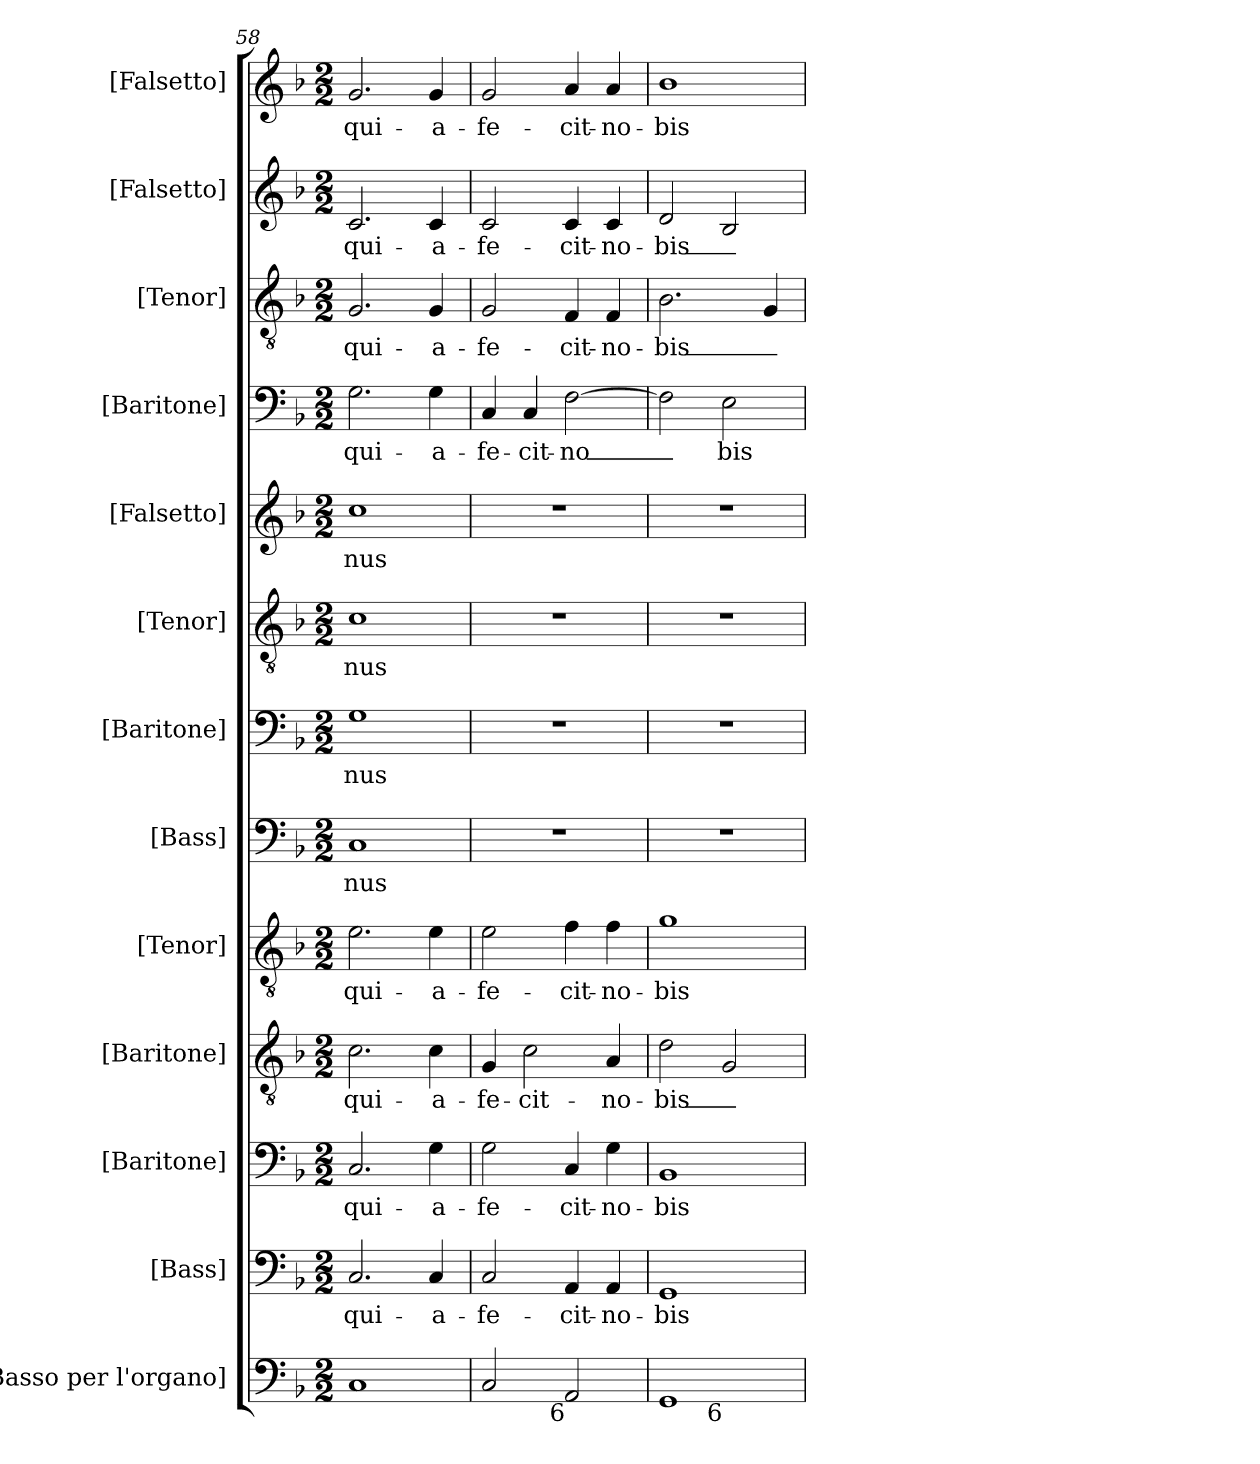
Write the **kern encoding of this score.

**kern	**kern	**text	**kern	**text	**kern	**text	**kern	**text	**kern	**text	**kern	**text	**kern	**text	**kern	**text	**kern	**text	**kern	**text	**kern	**text	**kern	**text
*part13	*part12	*part12	*part11	*part11	*part10	*part10	*part9	*part9	*part8	*part8	*part7	*part7	*part6	*part6	*part5	*part5	*part4	*part4	*part3	*part3	*part2	*part2	*part1	*part1
*staff13	*staff12	*staff12	*staff11	*staff11	*staff10	*staff10	*staff9	*staff9	*staff8	*staff8	*staff7	*staff7	*staff6	*staff6	*staff5	*staff5	*staff4	*staff4	*staff3	*staff3	*staff2	*staff2	*staff1	*staff1
*I"[Basso per l'organo]	*I"[Bass]	*	*I"[Baritone]	*	*I"[Baritone]	*	*I"[Tenor]	*	*I"[Bass]	*	*I"[Baritone]	*	*I"[Tenor]	*	*I"[Falsetto]	*	*I"[Baritone]	*	*I"[Tenor]	*	*I"[Falsetto]	*	*I"[Falsetto]	*
*	*I'B.	*	*I'Bar.	*	*I'Bar.	*	*I'T.	*	*I'B.	*	*I'Bar.	*	*I'T.	*	*I'A.	*	*I'Bar.	*	*I'T.	*	*I'A.	*	*I'A.	*
*clefF4	*clefF4	*	*clefF4	*	*clefGv2	*	*clefGv2	*	*clefF4	*	*clefF4	*	*clefGv2	*	*clefG2	*	*clefF4	*	*clefGv2	*	*clefG2	*	*clefG2	*
*	*	*	*	*	*ITrd7c12	*	*ITrd7c12	*	*	*	*	*	*ITrd7c12	*	*	*	*	*	*ITrd7c12	*	*	*	*	*
*k[b-]	*k[b-]	*	*k[b-]	*	*k[b-]	*	*k[b-]	*	*k[b-]	*	*k[b-]	*	*k[b-]	*	*k[b-]	*	*k[b-]	*	*k[b-]	*	*k[b-]	*	*k[b-]	*
*F:	*F:	*	*F:	*	*F:	*	*F:	*	*F:	*	*F:	*	*F:	*	*F:	*	*F:	*	*F:	*	*F:	*	*F:	*
*M2/2	*M2/2	*	*M2/2	*	*M2/2	*	*M2/2	*	*M2/2	*	*M2/2	*	*M2/2	*	*M2/2	*	*M2/2	*	*M2/2	*	*M2/2	*	*M2/2	*
=58	=58	=58	=58	=58	=58	=58	=58	=58	=58	=58	=58	=58	=58	=58	=58	=58	=58	=58	=58	=58	=58	=58	=58	=58
!	!	!LO:LY:b:color=#000000	!	!	!	!	!	!	!	!	!	!	!	!	!	!	!	!	!	!	!	!	!	!
!	!	!	!	!LO:LY:b:color=#000000	!	!	!	!	!	!	!	!	!	!	!	!	!	!	!	!	!	!	!	!
!	!	!	!	!	!	!LO:LY:b:color=#000000	!	!	!	!	!	!	!	!	!	!	!	!	!	!	!	!	!	!
!	!	!	!	!	!	!	!	!LO:LY:b:color=#000000	!	!	!	!	!	!	!	!	!	!	!	!	!	!	!	!
!	!	!	!	!	!	!	!	!	!	!LO:LY:b:color=#000000	!	!	!	!	!	!	!	!	!	!	!	!	!	!
!	!	!	!	!	!	!	!	!	!	!	!	!LO:LY:b:color=#000000	!	!	!	!	!	!	!	!	!	!	!	!
!	!	!	!	!	!	!	!	!	!	!	!	!	!	!LO:LY:b:color=#000000	!	!	!	!	!	!	!	!	!	!
!	!	!	!	!	!	!	!	!	!	!	!	!	!	!	!	!LO:LY:b:color=#000000	!	!	!	!	!	!	!	!
!	!	!	!	!	!	!	!	!	!	!	!	!	!	!	!	!	!	!LO:LY:b:color=#000000	!	!	!	!	!	!
!	!	!	!	!	!	!	!	!	!	!	!	!	!	!	!	!	!	!	!	!LO:LY:b:color=#000000	!	!	!	!
!	!	!	!	!	!	!	!	!	!	!	!	!	!	!	!	!	!	!	!	!	!	!LO:LY:b:color=#000000	!	!
!	!	!	!	!	!	!	!	!	!	!	!	!	!	!	!	!	!	!	!	!	!	!	!	!LO:LY:b:color=#000000
1Ci	2.Ci/	-qui--	2.Ci/	-qui--	2.Ci\	-qui--	2.Ei\	-qui--	1Ci	-nus-	1Gi	-nus-	1Ci	-nus-	1cci	-nus-	2.Gi\	-qui--	2.GGi/	-qui--	2.ci/	-qui--	2.gi/	-qui--
!	!	!LO:LY:b:color=#000000	!	!	!	!	!	!	!	!	!	!	!	!	!	!	!	!	!	!	!	!	!	!
!	!	!	!	!LO:LY:b:color=#000000	!	!	!	!	!	!	!	!	!	!	!	!	!	!	!	!	!	!	!	!
!	!	!	!	!	!	!LO:LY:b:color=#000000	!	!	!	!	!	!	!	!	!	!	!	!	!	!	!	!	!	!
!	!	!	!	!	!	!	!	!LO:LY:b:color=#000000	!	!	!	!	!	!	!	!	!	!	!	!	!	!	!	!
!	!	!	!	!	!	!	!	!	!	!	!	!	!	!	!	!	!	!LO:LY:b:color=#000000	!	!	!	!	!	!
!	!	!	!	!	!	!	!	!	!	!	!	!	!	!	!	!	!	!	!	!LO:LY:b:color=#000000	!	!	!	!
!	!	!	!	!	!	!	!	!	!	!	!	!	!	!	!	!	!	!	!	!	!	!LO:LY:b:color=#000000	!	!
!	!	!	!	!	!	!	!	!	!	!	!	!	!	!	!	!	!	!	!	!	!	!	!	!LO:LY:b:color=#000000
.	4Ci/	-a-	4Gi\	-a-	4Ci\	-a-	4Ei\	-a-	.	.	.	.	.	.	.	.	4Gi\	-a-	4GGi/	-a-	4ci/	-a-	4gi/	-a-
=59	=59	=59	=59	=59	=59	=59	=59	=59	=59	=59	=59	=59	=59	=59	=59	=59	=59	=59	=59	=59	=59	=59	=59	=59
!	!	!LO:LY:b:color=#000000	!	!	!	!	!	!	!	!	!	!	!	!	!	!	!	!	!	!	!	!	!	!
!	!	!	!	!LO:LY:b:color=#000000	!	!	!	!	!	!	!	!	!	!	!	!	!	!	!	!	!	!	!	!
!	!	!	!	!	!	!LO:LY:b:color=#000000	!	!	!	!	!	!	!	!	!	!	!	!	!	!	!	!	!	!
!	!	!	!	!	!	!	!	!LO:LY:b:color=#000000	!	!	!	!	!	!	!	!	!	!	!	!	!	!	!	!
!	!	!	!	!	!	!	!	!	!	!	!	!	!	!	!	!	!	!LO:LY:b:color=#000000	!	!	!	!	!	!
!	!	!	!	!	!	!	!	!	!	!	!	!	!	!	!	!	!	!	!	!LO:LY:b:color=#000000	!	!	!	!
!	!	!	!	!	!	!	!	!	!	!	!	!	!	!	!	!	!	!	!	!	!	!LO:LY:b:color=#000000	!	!
!	!	!	!	!	!	!	!	!	!	!	!	!	!	!	!	!	!	!	!	!	!	!	!	!LO:LY:b:color=#000000
2Ci/	2Ci/	-fe--	2Gi\	-fe--	4GGi/	-fe--	2Ei\	-fe--	1r	.	1r	.	1r	.	1r	.	4Ci/	-fe--	2GGi/	-fe--	2ci/	-fe--	2gi/	-fe--
!	!	!	!	!	!	!LO:LY:b:color=#000000	!	!	!	!	!	!	!	!	!	!	!	!	!	!	!	!	!	!
!	!	!	!	!	!	!	!	!	!	!	!	!	!	!	!	!	!	!LO:LY:b:color=#000000	!	!	!	!	!	!
.	.	.	.	.	2Ci\	-cit-	.	.	.	.	.	.	.	.	.	.	4Ci/	-cit-	.	.	.	.	.	.
!	!	!LO:LY:b:color=#000000	!	!	!	!	!	!	!	!	!	!	!	!	!	!	!	!	!	!	!	!	!	!
!	!	!	!	!LO:LY:b:color=#000000	!	!	!	!	!	!	!	!	!	!	!	!	!	!	!	!	!	!	!	!
!	!	!	!	!	!	!	!	!LO:LY:b:color=#000000	!	!	!	!	!	!	!	!	!	!	!	!	!	!	!	!
!	!	!	!	!	!	!	!	!	!	!	!	!	!	!	!	!	!	!LO:LY:b:color=#000000	!	!	!	!	!	!
!	!	!	!	!	!	!	!	!	!	!	!	!	!	!	!	!	!	!	!	!LO:LY:b:color=#000000	!	!	!	!
!	!	!	!	!	!	!	!	!	!	!	!	!	!	!	!	!	!	!	!	!	!	!LO:LY:b:color=#000000	!	!
!LO:TX:b:rj:t=6	!	!	!	!	!	!	!	!	!	!	!	!	!	!	!	!	!	!	!	!	!	!	!	!
!	!	!	!	!	!	!	!	!	!	!	!	!	!	!	!	!	!	!	!	!	!	!	!	!LO:LY:b:color=#000000
2AAi/	4AAi/	-cit-	4Ci/	-cit-	.	.	4Fi\	-cit-	.	.	.	.	.	.	.	.	[2Fi\	-no_-	4FFi/	-cit-	4ci/	-cit-	4ai/	-cit-
!	!	!LO:LY:b:color=#000000	!	!	!	!	!	!	!	!	!	!	!	!	!	!	!	!	!	!	!	!	!	!
!	!	!	!	!LO:LY:b:color=#000000	!	!	!	!	!	!	!	!	!	!	!	!	!	!	!	!	!	!	!	!
!	!	!	!	!	!	!LO:LY:b:color=#000000	!	!	!	!	!	!	!	!	!	!	!	!	!	!	!	!	!	!
!	!	!	!	!	!	!	!	!LO:LY:b:color=#000000	!	!	!	!	!	!	!	!	!	!	!	!	!	!	!	!
!	!	!	!	!	!	!	!	!	!	!	!	!	!	!	!	!	!	!	!	!LO:LY:b:color=#000000	!	!	!	!
!	!	!	!	!	!	!	!	!	!	!	!	!	!	!	!	!	!	!	!	!	!	!LO:LY:b:color=#000000	!	!
!	!	!	!	!	!	!	!	!	!	!	!	!	!	!	!	!	!	!	!	!	!	!	!	!LO:LY:b:color=#000000
.	4AAi/	-no--	4Gi\	-no--	4AAi/	-no--	4Fi\	-no--	.	.	.	.	.	.	.	.	.	.	4FFi/	-no--	4ci/	-no--	4ai/	-no--
=60	=60	=60	=60	=60	=60	=60	=60	=60	=60	=60	=60	=60	=60	=60	=60	=60	=60	=60	=60	=60	=60	=60	=60	=60
!	!	!LO:LY:b:color=#000000	!	!	!	!	!	!	!	!	!	!	!	!	!	!	!	!	!	!	!	!	!	!
!	!	!	!	!LO:LY:b:color=#000000	!	!	!	!	!	!	!	!	!	!	!	!	!	!	!	!	!	!	!	!
!	!	!	!	!	!	!LO:LY:b:color=#000000	!	!	!	!	!	!	!	!	!	!	!	!	!	!	!	!	!	!
!	!	!	!	!	!	!	!	!LO:LY:b:color=#000000	!	!	!	!	!	!	!	!	!	!	!	!	!	!	!	!
!	!	!	!	!	!	!	!	!	!	!	!	!	!	!	!	!	!	!	!	!LO:LY:b:color=#000000	!	!	!	!
!	!	!	!	!	!	!	!	!	!	!	!	!	!	!	!	!	!	!	!	!	!	!LO:LY:b:color=#000000	!	!
!LO:TX:b:rj:t=7	!	!	!	!	!	!	!	!	!	!	!	!	!	!	!	!	!	!	!	!	!	!	!	!
!	!	!	!	!	!	!	!	!	!	!	!	!	!	!	!	!	!	!	!	!	!	!	!	!LO:LY:b:color=#000000
*^	*	*	*	*	*	*	*	*	*	*	*	*	*	*	*	*	*	*	*	*	*	*	*	*
1GGi	2ryy	1GGi	-bis--	1BB-i	-bis--	2Di\	-bis_-	1Gi	-bis--	1r	.	1r	.	1r	.	1r	.	2Fi\]	.	2.BB-i\	-bis_-	2di/	-bis_-	1b-i	-bis--
!	!LO:TX:b:rj:t=6	!	!	!	!	!	!	!	!	!	!	!	!	!	!	!	!	!	!	!	!	!	!	!	!
!	!	!	!	!	!	!	!	!	!	!	!	!	!	!	!	!	!	!	!LO:LY:b:color=#000000	!	!	!	!	!	!
.	2ryy	.	.	.	.	2GGi/	.	.	.	.	.	.	.	.	.	.	.	2Ei\	-bis--	.	.	2B-i/	.	.	.
.	.	.	.	.	.	.	.	.	.	.	.	.	.	.	.	.	.	.	.	4GGi/	.	.	.	.	.
*v	*v	*	*	*	*	*	*	*	*	*	*	*	*	*	*	*	*	*	*	*	*	*	*	*	*
=	=	=	=	=	=	=	=	=	=	=	=	=	=	=	=	=	=	=	=	=	=	=	=	=
*-	*-	*-	*-	*-	*-	*-	*-	*-	*-	*-	*-	*-	*-	*-	*-	*-	*-	*-	*-	*-	*-	*-	*-	*-
